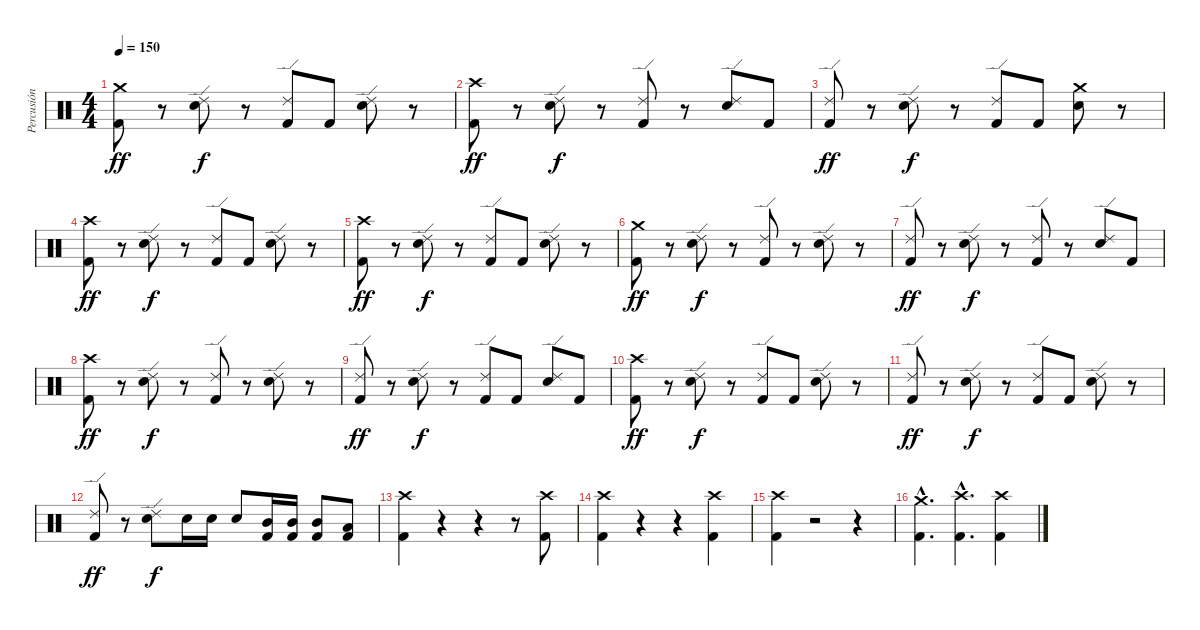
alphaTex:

\track ("Percusión" "Percusión") {instrument percussion}
\staff {score}
\articulation defaults
\ts (4 4)
\tempo 150
\clef neutral
\ks c
("Crash medium (hit)" "Kick (hit) 2").8{dy ff} r.8 ("Ride (edge) 2" "Snare (hit) 2").8{dy f} r.8 ("Ride (edge) 2" "Kick (hit) 2").8 "Kick (hit) 2".8 ("Ride (edge) 2" "Snare (hit) 2").8 r.8 |
("Crash high (hit)" "Kick (hit) 2").8{dy ff} r.8 ("Ride (edge) 2" "Snare (hit) 2").8{dy f} r.8 ("Ride (edge) 2" "Kick (hit) 2").8 r.8 ("Ride (edge) 2" "Snare (hit) 2").8 "Kick (hit) 2".8 |
("Ride (edge) 2" "Kick (hit) 2").8{dy ff} r.8 ("Ride (edge) 2" "Snare (hit) 2").8{dy f} r.8 ("Ride (edge) 2" "Kick (hit) 2").8 "Kick (hit) 2".8 ("Crash medium (hit)" "Snare (hit) 2").8 r.8 |
("Crash high (hit)" "Kick (hit) 2").8{dy ff} r.8 ("Ride (edge) 2" "Snare (hit) 2").8{dy f} r.8 ("Ride (edge) 2" "Kick (hit) 2").8 "Kick (hit) 2".8 ("Ride (edge) 2" "Snare (hit) 2").8 r.8 |
("Crash high (hit)" "Kick (hit) 2").8{dy ff} r.8 ("Ride (edge) 2" "Snare (hit) 2").8{dy f} r.8 ("Ride (edge) 2" "Kick (hit) 2").8 "Kick (hit) 2".8 ("Ride (edge) 2" "Snare (hit) 2").8 r.8 |
("Crash medium (hit)" "Kick (hit) 2").8{dy ff} r.8 ("Ride (edge) 2" "Snare (hit) 2").8{dy f} r.8 ("Ride (edge) 2" "Kick (hit) 2").8 r.8 ("Ride (edge) 2" "Snare (hit) 2").8 r.8 |
("Ride (edge) 2" "Kick (hit) 2").8{dy ff} r.8 ("Ride (edge) 2" "Snare (hit) 2").8{dy f} r.8 ("Ride (edge) 2" "Kick (hit) 2").8 r.8 ("Ride (edge) 2" "Snare (hit) 2").8 "Kick (hit) 2".8 |
("Crash high (hit)" "Kick (hit) 2").8{dy ff} r.8 ("Ride (edge) 2" "Snare (hit) 2").8{dy f} r.8 ("Ride (edge) 2" "Kick (hit) 2").8 r.8 ("Ride (edge) 2" "Snare (hit) 2").8 r.8 |
("Ride (edge) 2" "Kick (hit) 2").8{dy ff} r.8 ("Ride (edge) 2" "Snare (hit) 2").8{dy f} r.8 ("Ride (edge) 2" "Kick (hit) 2").8 "Kick (hit) 2".8 ("Ride (edge) 2" "Snare (hit) 2").8 "Kick (hit) 2".8 |
("Crash high (hit)" "Kick (hit) 2").8{dy ff} r.8 ("Ride (edge) 2" "Snare (hit) 2").8{dy f} r.8 ("Ride (edge) 2" "Kick (hit) 2").8 "Kick (hit) 2".8 ("Ride (edge) 2" "Snare (hit) 2").8 r.8 |
("Ride (edge) 2" "Kick (hit) 2").8{dy ff} r.8 ("Ride (edge) 2" "Snare (hit) 2").8{dy f} r.8 ("Ride (edge) 2" "Kick (hit) 2").8 "Kick (hit) 2".8 ("Ride (edge) 2" "Snare (hit) 2").8 r.8 |
("Ride (edge) 2" "Kick (hit) 2").8{dy ff} r.8 ("Ride (edge) 2" "Snare (hit) 2").8{dy f} "Snare (hit) 2".16 "Snare (hit) 2".16 "Snare (hit) 2".8 ("Mid Tom (hit)" "Kick (hit) 2").16 ("Mid Tom (hit)" "Kick (hit) 2").16 ("Mid Tom (hit)" "Kick (hit) 2").8 ("Low Tom (hit)" "Kick (hit) 2").8 |
("Crash high (hit)" "Kick (hit) 2").4 r.4 r.4 r.8 ("Crash high (hit)" "Kick (hit) 2").8 |
("Crash high (hit)" "Kick (hit) 2").4 r.4 r.4 ("Crash high (hit)" "Kick (hit) 2").4 |
("Crash high (hit)" "Kick (hit) 2").4 r.2 r.4 |
("Crash medium (hit)"{hac} "Kick (hit) 2"{hac}).4{d} ("Crash high (hit)"{hac} "Kick (hit) 2"{hac}).4{d} ("Crash high (hit)" "Kick (hit) 2").4
